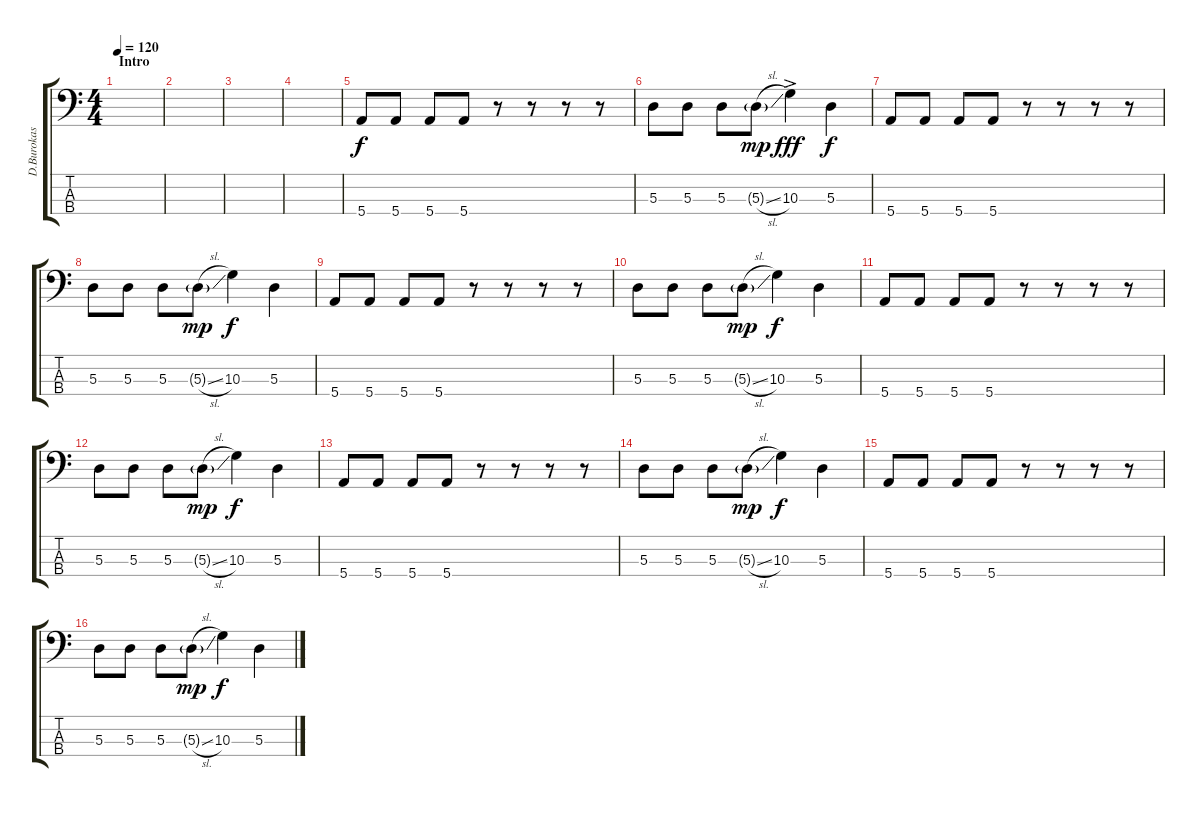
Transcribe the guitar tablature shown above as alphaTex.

\track ("D.Burokas" "D.Burokas") {instrument electricguitarmuted}
\staff {score tabs}
\tuning (G2 D2 A1 E1) {hide}
\ts (4 4)
\section ("" "Intro")
\tempo 120
\clef f4
\ks c
|
|
|
|
5.4.8 5.4.8 5.4.8 5.4.8 r.8 r.8 r.8 r.8 |
5.3.8 5.3.8 5.3.8 5.3{sl g}.8{dy mp} 10.3{ac}.4{dy fff} 5.3.4{dy f} |
5.4.8 5.4.8 5.4.8 5.4.8 r.8 r.8 r.8 r.8 |
5.3.8 5.3.8 5.3.8 5.3{sl g}.8{dy mp} 10.3.4{dy f} 5.3.4 |
5.4.8 5.4.8 5.4.8 5.4.8 r.8 r.8 r.8 r.8 |
5.3.8 5.3.8 5.3.8 5.3{sl g}.8{dy mp} 10.3.4{dy f} 5.3.4 |
5.4.8 5.4.8 5.4.8 5.4.8 r.8 r.8 r.8 r.8 |
5.3.8 5.3.8 5.3.8 5.3{sl g}.8{dy mp} 10.3.4{dy f} 5.3.4 |
5.4.8 5.4.8 5.4.8 5.4.8 r.8 r.8 r.8 r.8 |
5.3.8 5.3.8 5.3.8 5.3{sl g}.8{dy mp} 10.3.4{dy f} 5.3.4 |
5.4.8 5.4.8 5.4.8 5.4.8 r.8 r.8 r.8 r.8 |
5.3.8 5.3.8 5.3.8 5.3{sl g}.8{dy mp} 10.3.4{dy f} 5.3.4
